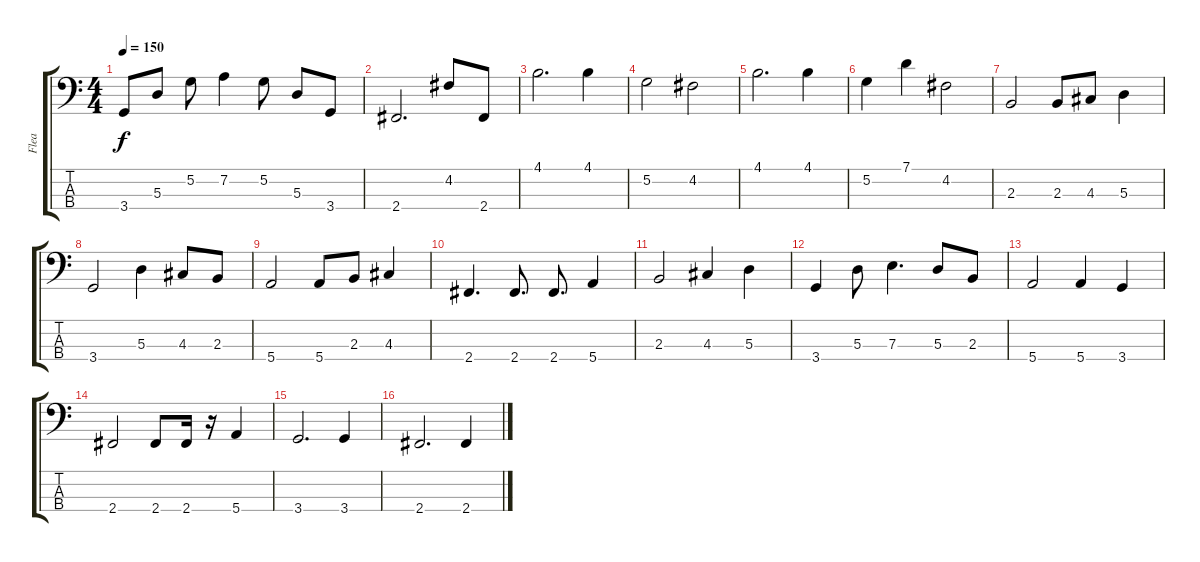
\track ("Flea" "Flea") {instrument electricbassfinger}
\staff {score tabs}
\tuning (G2 D2 A1 E1) {hide}
\ts (4 4)
\tempo 150
\clef f4
\ks c
3.4.8{dy f} 5.3.8 5.2.8 7.2.4 5.2.8 5.3.8 3.4.8 |
2.4.2{d} 4.2.8 2.4.8 |
4.1.2{d} 4.1.4 |
5.2.2 4.2.2 |
4.1.2{d} 4.1.4 |
5.2.4 7.1.4 4.2.2 |
2.3.2 2.3.8 4.3.8 5.3.4 |
3.4.2 5.3.4 4.3.8 2.3.8 |
5.4.2 5.4.8 2.3.8 4.3.4 |
2.4.4{d} 2.4.8{d} 2.4.8{d} 5.4.4 |
2.3.2 4.3.4 5.3.4 |
3.4.4 5.3.8 7.3.4{d} 5.3.8 2.3.8 |
5.4.2 5.4.4 3.4.4 |
2.4.2 2.4.8 2.4.16 r.16 5.4.4 |
3.4.2{d} 3.4.4 |
2.4.2{d} 2.4.4
